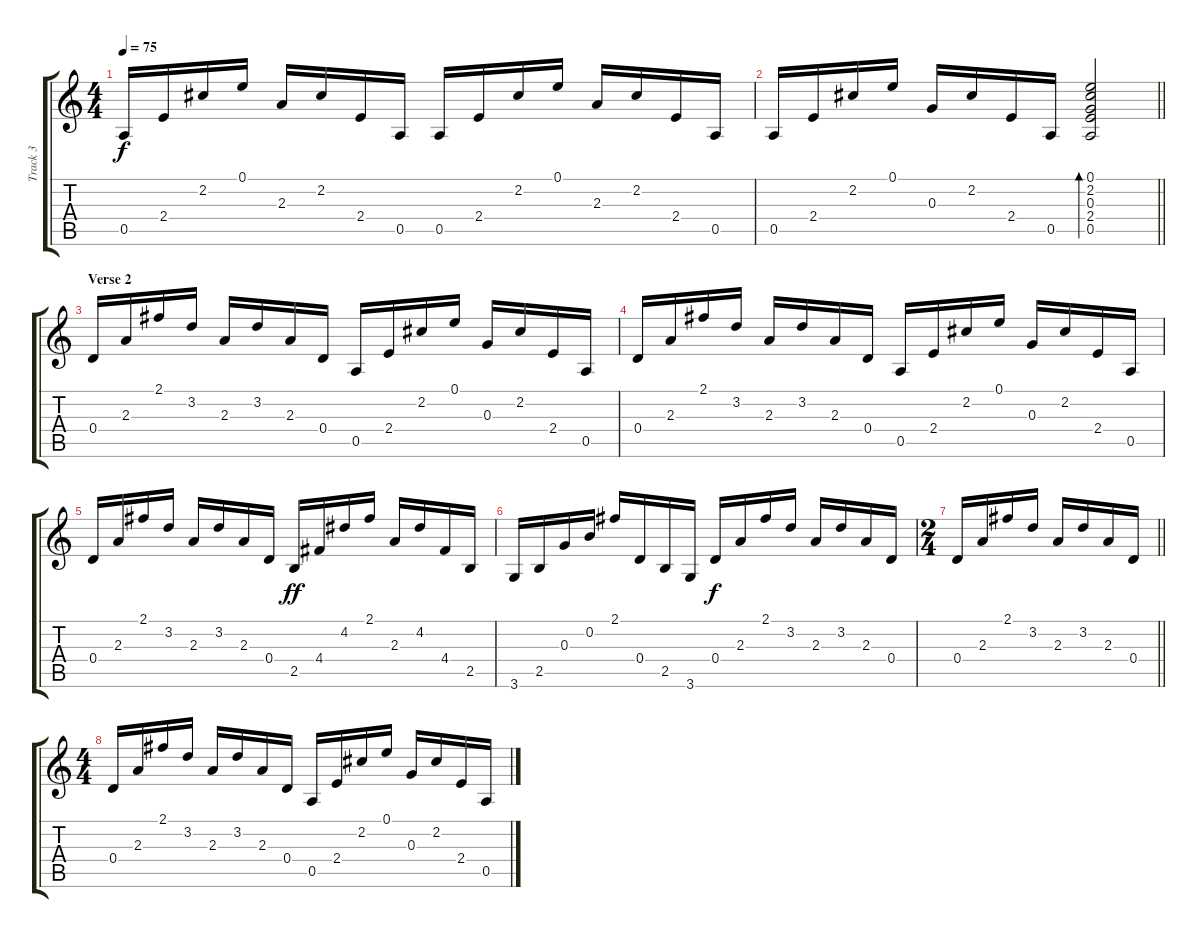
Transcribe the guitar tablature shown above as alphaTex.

\track ("Track 3" "Track 3") {instrument acousticguitarnylon}
\staff {score tabs}
\tuning (E4 B3 G3 D3 A2 E2) {hide}
\ts (4 4)
\tempo 75
\clef g2
\ks c
0.5.16{dy f} 2.4.16 2.2.16 0.1.16 2.3.16 2.2.16 2.4.16 0.5.16 0.5.16 2.4.16 2.2.16 0.1.16 2.3.16 2.2.16 2.4.16 0.5.16 |
\barLineRight lightlight
0.5.16 2.4.16 2.2.16 0.1.16 0.3.16 2.2.16 2.4.16 0.5.16 (0.1 2.2 0.3 2.4 0.5).2{bd 120} |
\section ("" "Verse 2")
0.4.16 2.3.16 2.1.16 3.2.16 2.3.16 3.2.16 2.3.16 0.4.16 0.5.16 2.4.16 2.2.16 0.1.16 0.3.16 2.2.16 2.4.16 0.5.16 |
0.4.16 2.3.16 2.1.16 3.2.16 2.3.16 3.2.16 2.3.16 0.4.16 0.5.16 2.4.16 2.2.16 0.1.16 0.3.16 2.2.16 2.4.16 0.5.16 |
0.4.16 2.3.16 2.1.16 3.2.16 2.3.16 3.2.16 2.3.16 0.4.16 2.5.16{dy ff} 4.4.16 4.2.16 2.1.16 2.3.16 4.2.16 4.4.16 2.5.16 |
3.6.16 2.5.16 0.3.16 0.2.16 2.1.16 0.4.16 2.5.16 3.6.16 0.4.16{dy f} 2.3.16 2.1.16 3.2.16 2.3.16 3.2.16 2.3.16 0.4.16 |
\ts (2 4)
\barLineRight lightlight
0.4.16 2.3.16 2.1.16 3.2.16 2.3.16 3.2.16 2.3.16 0.4.16 |
\ts (4 4)
0.4.16 2.3.16 2.1.16 3.2.16 2.3.16 3.2.16 2.3.16 0.4.16 0.5.16 2.4.16 2.2.16 0.1.16 0.3.16 2.2.16 2.4.16 0.5.16
